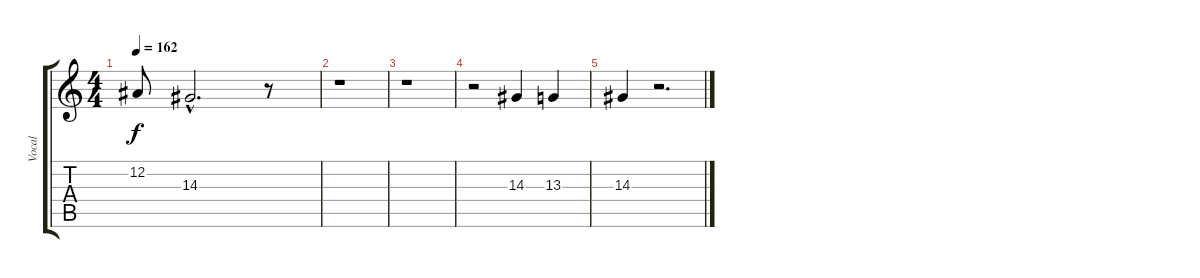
\track ("Vocal" "Vocal") {instrument viola}
\staff {score tabs}
\tuning (Eb4 Bb3 Gb3 Db3 Ab2 Eb2) {hide}
\ts (4 4)
\tempo 162
\clef g2
\ks c
12.2.8{dy f} 14.3{hac}.2{d} r.8 |
r.1 |
r.1 |
r.2 14.3.4 13.3.4 |
14.3.4 r.2{d}
